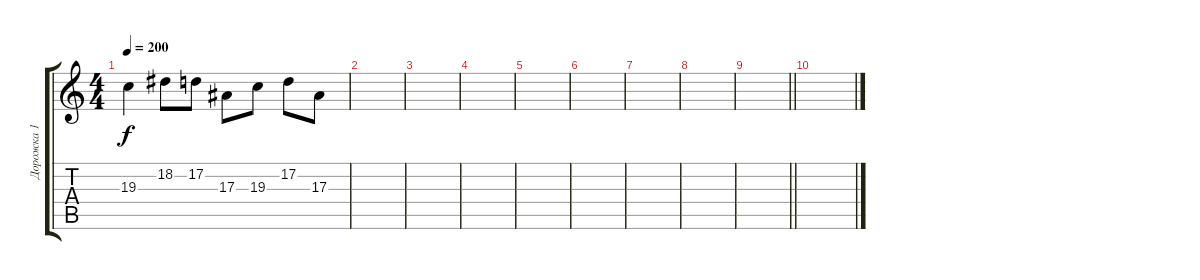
\track ("Дорожка 1" "Дорожка 1") {instrument koto}
\staff {score tabs}
\tuning (D4 A3 F3 C3 G2 D2) {hide}
\ts (4 4)
\tempo 200
\clef g2
\ks c
19.3.4{dy f} 18.2.8 17.2.8 17.3.8 19.3.8 17.2.8 17.3.8 |
|
|
|
|
|
|
|
\barLineRight lightlight
|
\section ("" "")
